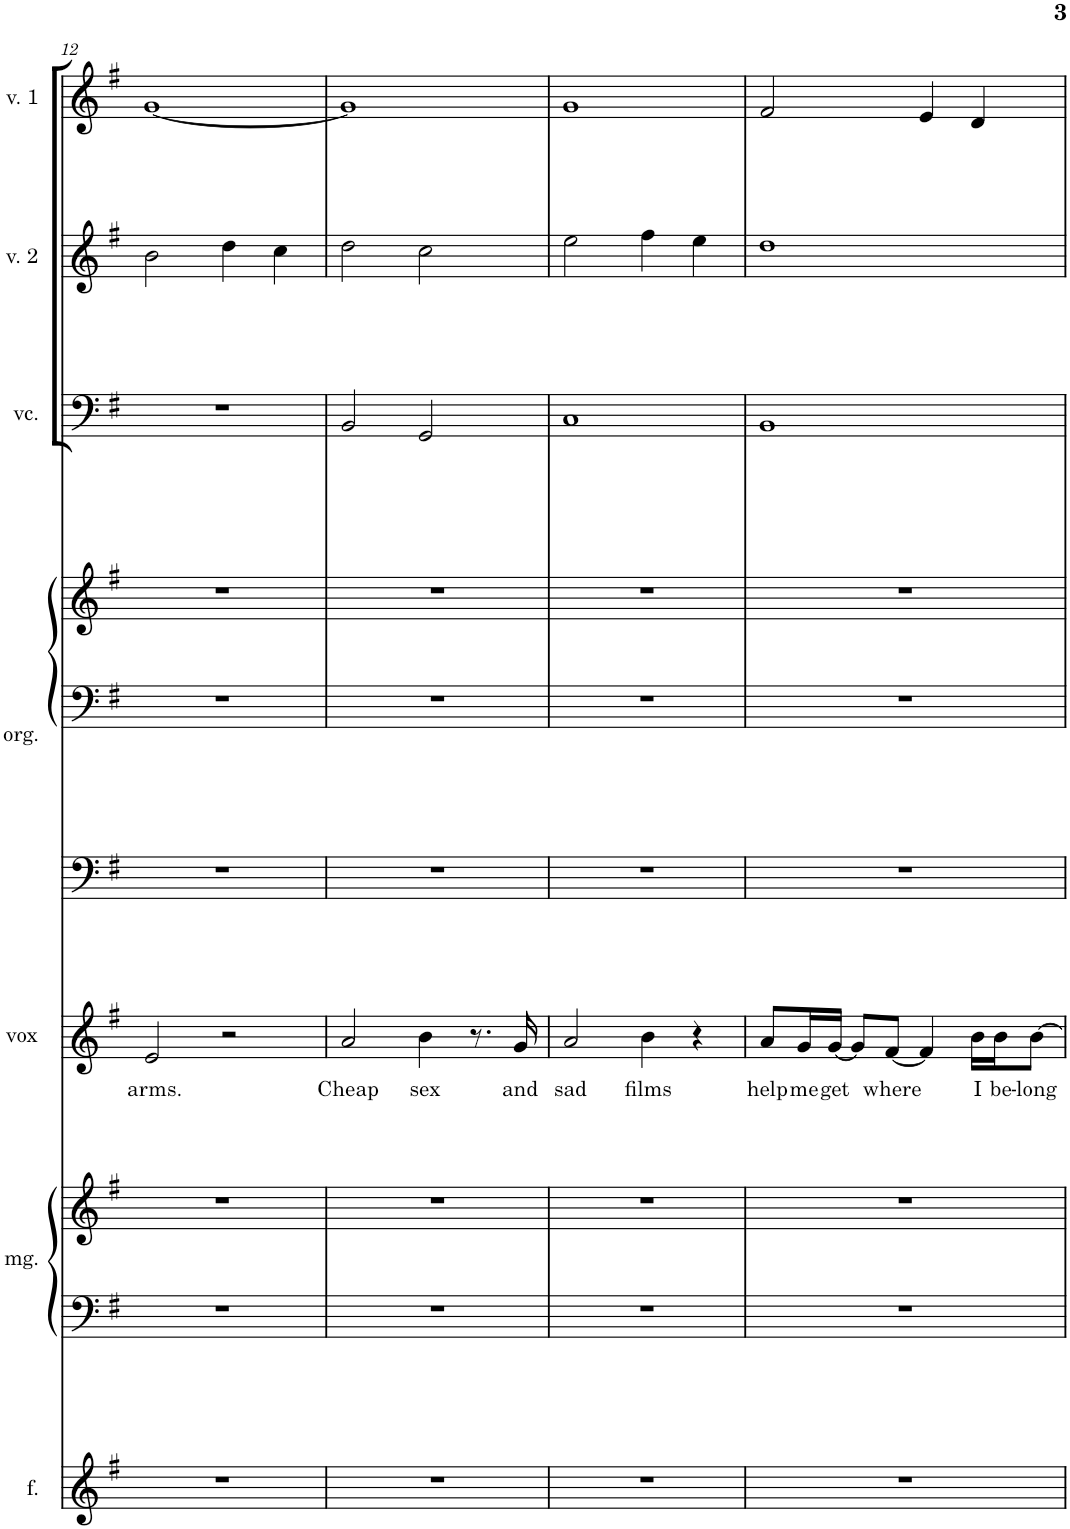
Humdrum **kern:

**kern	**kern	**kern	**kern	**text	**kern	**kern	**kern	**kern	**kern	**kern
*part7	*part6	*part6	*part5	*part5	*part4	*part4	*part4	*part3	*part2	*part1
*staff10	*staff9	*staff8	*staff7	*staff7	*staff6	*staff5	*staff4	*staff3	*staff2	*staff1
*I"flicorno	*I"moog	*	*I"voce	*	*I"organo	*	*	*I"violoncello	*I"violino 2	*I"violino 1
*I'f.	*I'mg.	*	*	*	*I'org.	*	*	*I'vc.	*I'v. 2	*I'v. 1
!!LO:PB:g=z
*clefG2	*clefF4	*clefG2	*clefG2	*	*clefF4	*clefF4	*clefG2	*clefF4	*clefG2	*clefG2
*Trd1c2	*	*	*	*	*	*	*	*	*	*
*k[f#]	*k[f#]	*k[f#]	*k[f#]	*	*k[f#]	*k[f#]	*k[f#]	*k[f#]	*k[f#]	*k[f#]
*M4/4	*M4/4	*M4/4	*M4/4	*	*M4/4	*M4/4	*M4/4	*M4/4	*M4/4	*M4/4
=12	=12	=12	=12	=12	=12	=12	=12	=12	=12	=12
!	!	!	!	!LO:LY:b	!	!	!	!	!	!
1r	1r	1r	2e/	arms.	1r	1r	1r	1r	2b\	[1g
.	.	.	2r	.	.	.	.	.	4dd\	.
.	.	.	.	.	.	.	.	.	4cc\	.
=13	=13	=13	=13	=13	=13	=13	=13	=13	=13	=13
!	!	!	!	!LO:LY:b	!	!	!	!	!	!
1r	1r	1r	2a/	Cheap	1r	1r	1r	2BB/	2dd\	1g]
!	!	!	!	!LO:LY:b	!	!	!	!	!	!
.	.	.	4b\	sex	.	.	.	2GG/	2cc\	.
.	.	.	8.r	.	.	.	.	.	.	.
!	!	!	!	!LO:LY:b	!	!	!	!	!	!
.	.	.	16g/	and	.	.	.	.	.	.
=14	=14	=14	=14	=14	=14	=14	=14	=14	=14	=14
!	!	!	!	!LO:LY:b	!	!	!	!	!	!
1r	1r	1r	2a/	sad	1r	1r	1r	1C	2ee\	1g
!	!	!	!	!LO:LY:b	!	!	!	!	!	!
.	.	.	4b\	films	.	.	.	.	4ff#\	.
.	.	.	4r	.	.	.	.	.	4ee\	.
=15	=15	=15	=15	=15	=15	=15	=15	=15	=15	=15
!	!	!	!	!LO:LY:b	!	!	!	!	!	!
1r	1r	1r	8a/L	help	1r	1r	1r	1BB	1dd	2f#/
!	!	!	!	!LO:LY:b	!	!	!	!	!	!
.	.	.	16g/L	me	.	.	.	.	.	.
!	!	!	!	!LO:LY:b	!	!	!	!	!	!
.	.	.	[16g/JJ	get	.	.	.	.	.	.
.	.	.	8g/L]	.	.	.	.	.	.	.
!	!	!	!	!LO:LY:b	!	!	!	!	!	!
.	.	.	[8f#/J	where	.	.	.	.	.	.
.	.	.	4f#/]	.	.	.	.	.	.	4e/
!	!	!	!	!LO:LY:b	!	!	!	!	!	!
.	.	.	16b\LL	I	.	.	.	.	.	4d/
!	!	!	!	!LO:LY:b	!	!	!	!	!	!
.	.	.	16b\J	be-	.	.	.	.	.	.
!	!	!	!	!LO:LY:b	!	!	!	!	!	!
.	.	.	[8b\J	-long	.	.	.	.	.	.
=	=	=	=	=	=	=	=	=	=	=
*-	*-	*-	*-	*-	*-	*-	*-	*-	*-	*-
